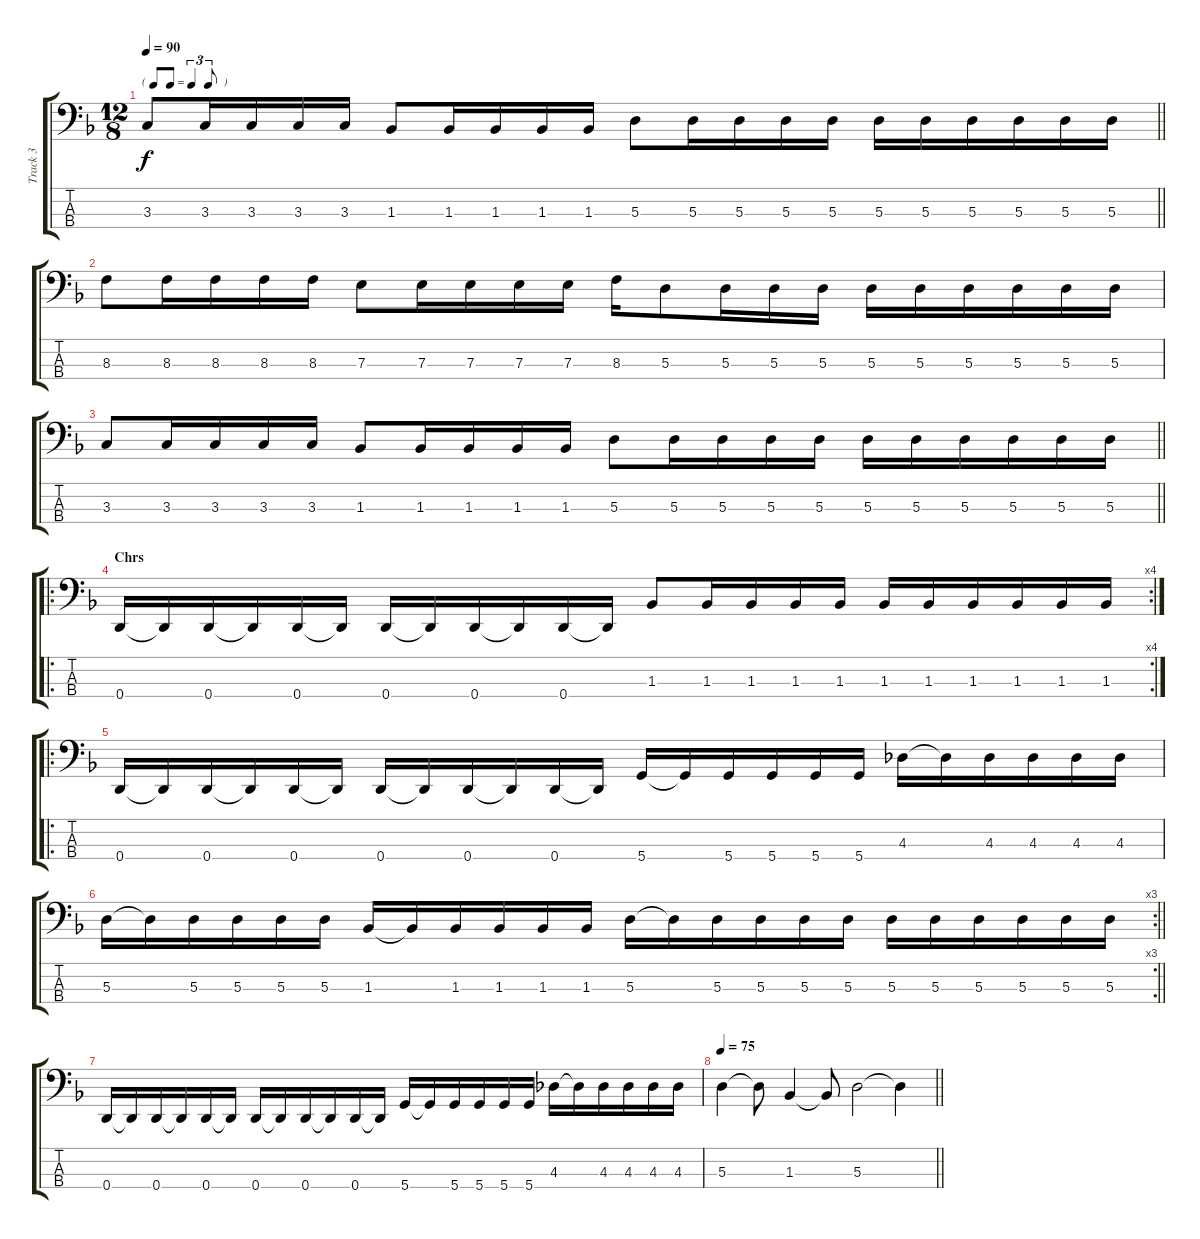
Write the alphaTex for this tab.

\track ("Track 3" "Track 3") {instrument electricbasspick}
\staff {score tabs}
\tuning (G2 D2 A1 D1) {hide}
\ts (12 8)
\tf triplet8th
\tempo 90
\clef f4
\barLineRight lightlight
\ks dminor
3.3.8{dy f} 3.3.16 3.3.16 3.3.16 3.3.16 1.3.8 1.3.16 1.3.16 1.3.16 1.3.16 5.3.8 5.3.16 5.3.16 5.3.16 5.3.16 5.3.16 5.3.16 5.3.16 5.3.16 5.3.16 5.3.16 |
8.3.8 8.3.16 8.3.16 8.3.16 8.3.16 7.3.8 7.3.16 7.3.16 7.3.16 7.3.16 8.3.16 5.3.8 5.3.16 5.3.16 5.3.16 5.3.16 5.3.16 5.3.16 5.3.16 5.3.16 5.3.16 |
\barLineRight lightlight
3.3.8 3.3.16 3.3.16 3.3.16 3.3.16 1.3.8 1.3.16 1.3.16 1.3.16 1.3.16 5.3.8 5.3.16 5.3.16 5.3.16 5.3.16 5.3.16 5.3.16 5.3.16 5.3.16 5.3.16 5.3.16 |
\ro
\rc 4
\section ("" "Chrs")
0.4.16 0.4{t}.16 0.4.16 0.4{t}.16 0.4.16 0.4{t}.16 0.4.16 0.4{t}.16 0.4.16 0.4{t}.16 0.4.16 0.4{t}.16 1.3.8 1.3.16 1.3.16 1.3.16 1.3.16 1.3.16 1.3.16 1.3.16 1.3.16 1.3.16 1.3.16 |
\ro
0.4.16 0.4{t}.16 0.4.16 0.4{t}.16 0.4.16 0.4{t}.16 0.4.16 0.4{t}.16 0.4.16 0.4{t}.16 0.4.16 0.4{t}.16 5.4.16 5.4{t}.16 5.4.16 5.4.16 5.4.16 5.4.16 4.3.16 4.3{t}.16 4.3.16 4.3.16 4.3.16 4.3.16 |
\rc 3
\barLineRight lightlight
5.3.16 5.3{t}.16 5.3.16 5.3.16 5.3.16 5.3.16 1.3.16 1.3{t}.16 1.3.16 1.3.16 1.3.16 1.3.16 5.3.16 5.3{t}.16 5.3.16 5.3.16 5.3.16 5.3.16 5.3.16 5.3.16 5.3.16 5.3.16 5.3.16 5.3.16 |
0.4.16 0.4{t}.16 0.4.16 0.4{t}.16 0.4.16 0.4{t}.16 0.4.16 0.4{t}.16 0.4.16 0.4{t}.16 0.4.16 0.4{t}.16 5.4.16 5.4{t}.16 5.4.16 5.4.16 5.4.16 5.4.16 4.3.16 4.3{t}.16 4.3.16 4.3.16 4.3.16 4.3.16 |
\tempo 75
\barLineRight lightlight
5.3.4 5.3{t}.8 1.3.4 1.3{t}.8 5.3.2 5.3{t}.4
